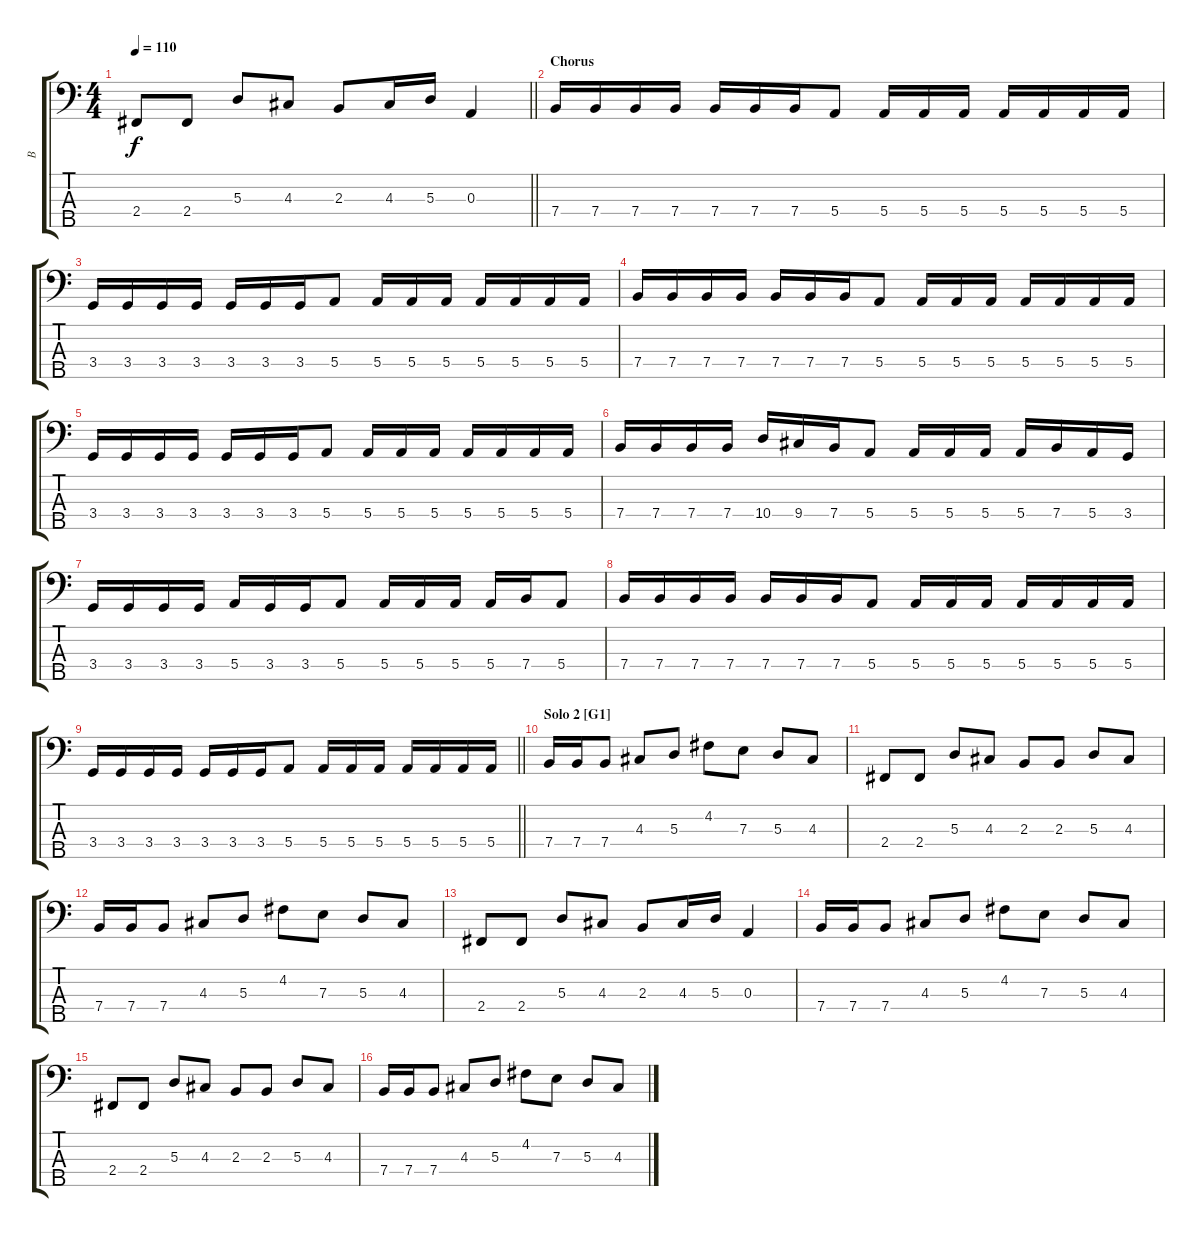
\track ("B" "B") {instrument electricbassfinger}
\staff {score tabs}
\tuning (G2 D2 A1 E1 B0) {hide}
\ts (4 4)
\tempo 110
\clef f4
\barLineRight lightlight
\ks c
2.4.8{dy f} 2.4.8 5.3.8 4.3.8 2.3.8 4.3.16 5.3.16 0.3.4 |
\section ("" "Chorus")
7.4.16 7.4.16 7.4.16 7.4.16 7.4.16 7.4.16 7.4.16 5.4.8 5.4.16 5.4.16 5.4.16 5.4.16 5.4.16 5.4.16 5.4.16 |
3.4.16 3.4.16 3.4.16 3.4.16 3.4.16 3.4.16 3.4.16 5.4.8 5.4.16 5.4.16 5.4.16 5.4.16 5.4.16 5.4.16 5.4.16 |
7.4.16 7.4.16 7.4.16 7.4.16 7.4.16 7.4.16 7.4.16 5.4.8 5.4.16 5.4.16 5.4.16 5.4.16 5.4.16 5.4.16 5.4.16 |
3.4.16 3.4.16 3.4.16 3.4.16 3.4.16 3.4.16 3.4.16 5.4.8 5.4.16 5.4.16 5.4.16 5.4.16 5.4.16 5.4.16 5.4.16 |
7.4.16 7.4.16 7.4.16 7.4.16 10.4.16 9.4.16 7.4.16 5.4.8 5.4.16 5.4.16 5.4.16 5.4.16 7.4.16 5.4.16 3.4.16 |
3.4.16 3.4.16 3.4.16 3.4.16 5.4.16 3.4.16 3.4.16 5.4.8 5.4.16 5.4.16 5.4.16 5.4.16 7.4.16 5.4.8 |
7.4.16 7.4.16 7.4.16 7.4.16 7.4.16 7.4.16 7.4.16 5.4.8 5.4.16 5.4.16 5.4.16 5.4.16 5.4.16 5.4.16 5.4.16 |
\barLineRight lightlight
3.4.16 3.4.16 3.4.16 3.4.16 3.4.16 3.4.16 3.4.16 5.4.8 5.4.16 5.4.16 5.4.16 5.4.16 5.4.16 5.4.16 5.4.16 |
\section ("" "Solo 2 [G1]")
7.4.16 7.4.16 7.4.8 4.3.8 5.3.8 4.2.8 7.3.8 5.3.8 4.3.8 |
2.4.8 2.4.8 5.3.8 4.3.8 2.3.8 2.3.8 5.3.8 4.3.8 |
7.4.16 7.4.16 7.4.8 4.3.8 5.3.8 4.2.8 7.3.8 5.3.8 4.3.8 |
2.4.8 2.4.8 5.3.8 4.3.8 2.3.8 4.3.16 5.3.16 0.3.4 |
7.4.16 7.4.16 7.4.8 4.3.8 5.3.8 4.2.8 7.3.8 5.3.8 4.3.8 |
2.4.8 2.4.8 5.3.8 4.3.8 2.3.8 2.3.8 5.3.8 4.3.8 |
7.4.16 7.4.16 7.4.8 4.3.8 5.3.8 4.2.8 7.3.8 5.3.8 4.3.8
